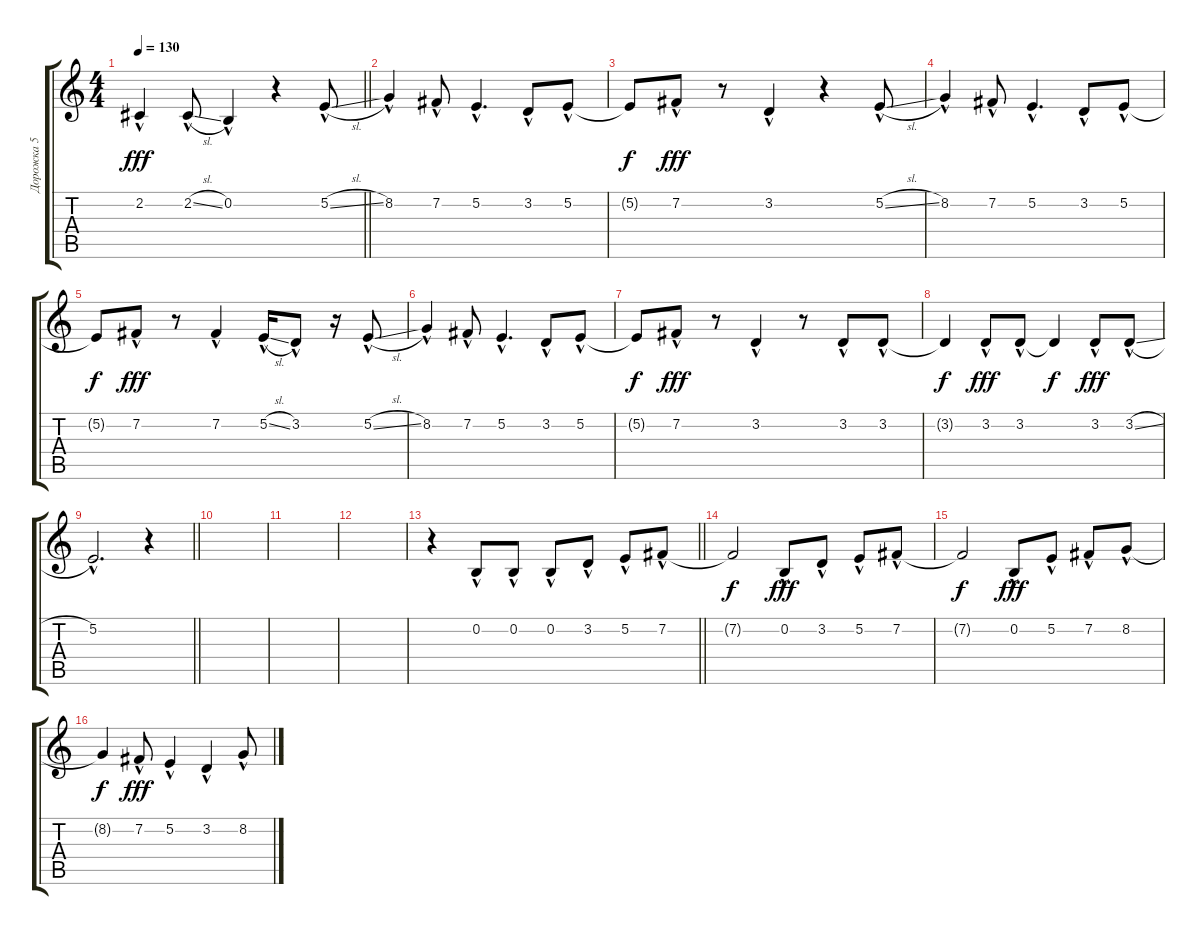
\track ("Дорожка 5" "Дорожка 5") {instrument lead2sawtooth}
\staff {score tabs}
\tuning (E4 B3 G3 D3 A2 E2) {hide}
\ts (4 4)
\tempo 130
\clef g2
\barLineRight lightlight
\ks c
2.2{hac}.4{dy fff} 2.2{sl hac}.8 0.2{hac}.4 r.4 5.2{sl hac}.8 |
8.2{hac}.4 7.2{hac}.8 5.2{hac}.4{d} 3.2{hac}.8 5.2{hac}.8 |
5.2{t}.8{dy f} 7.2{hac}.8{dy fff} r.8 3.2{hac}.4 r.4 5.2{sl hac}.8 |
8.2{hac}.4 7.2{hac}.8 5.2{hac}.4{d} 3.2{hac}.8 5.2{hac}.8 |
5.2{t}.8{dy f} 7.2{hac}.8{dy fff} r.8 7.2{hac}.4 5.2{sl hac}.16 3.2{hac}.8 r.16 5.2{sl hac}.8 |
8.2{hac}.4 7.2{hac}.8 5.2{hac}.4{d} 3.2{hac}.8 5.2{hac}.8 |
5.2{t}.8{dy f} 7.2{hac}.8{dy fff} r.8 3.2{hac}.4 r.8 3.2{hac}.8 3.2{hac}.8 |
3.2{t}.4{dy f} 3.2{hac}.8{dy fff} 3.2{hac}.8 3.2{t}.4{dy f} 3.2{hac}.8{dy fff} 3.2{sl hac}.8 |
\barLineRight lightlight
5.2{hac}.2{d} r.4 |
|
|
|
\barLineRight lightlight
r.4 0.2{hac}.8 0.2{hac}.8 0.2{hac}.8 3.2{hac}.8 5.2{hac}.8 7.2{hac}.8 |
7.2{t}.2{dy f} 0.2{hac}.8{dy fff} 3.2{hac}.8 5.2{hac}.8 7.2{hac}.8 |
7.2{t}.2{dy f} 0.2{hac}.8{dy fff} 5.2{hac}.8 7.2{hac}.8 8.2{hac}.8 |
8.2{t}.4{dy f} 7.2{hac}.8{dy fff} 5.2{hac}.4 3.2{hac}.4 8.2{hac}.8
